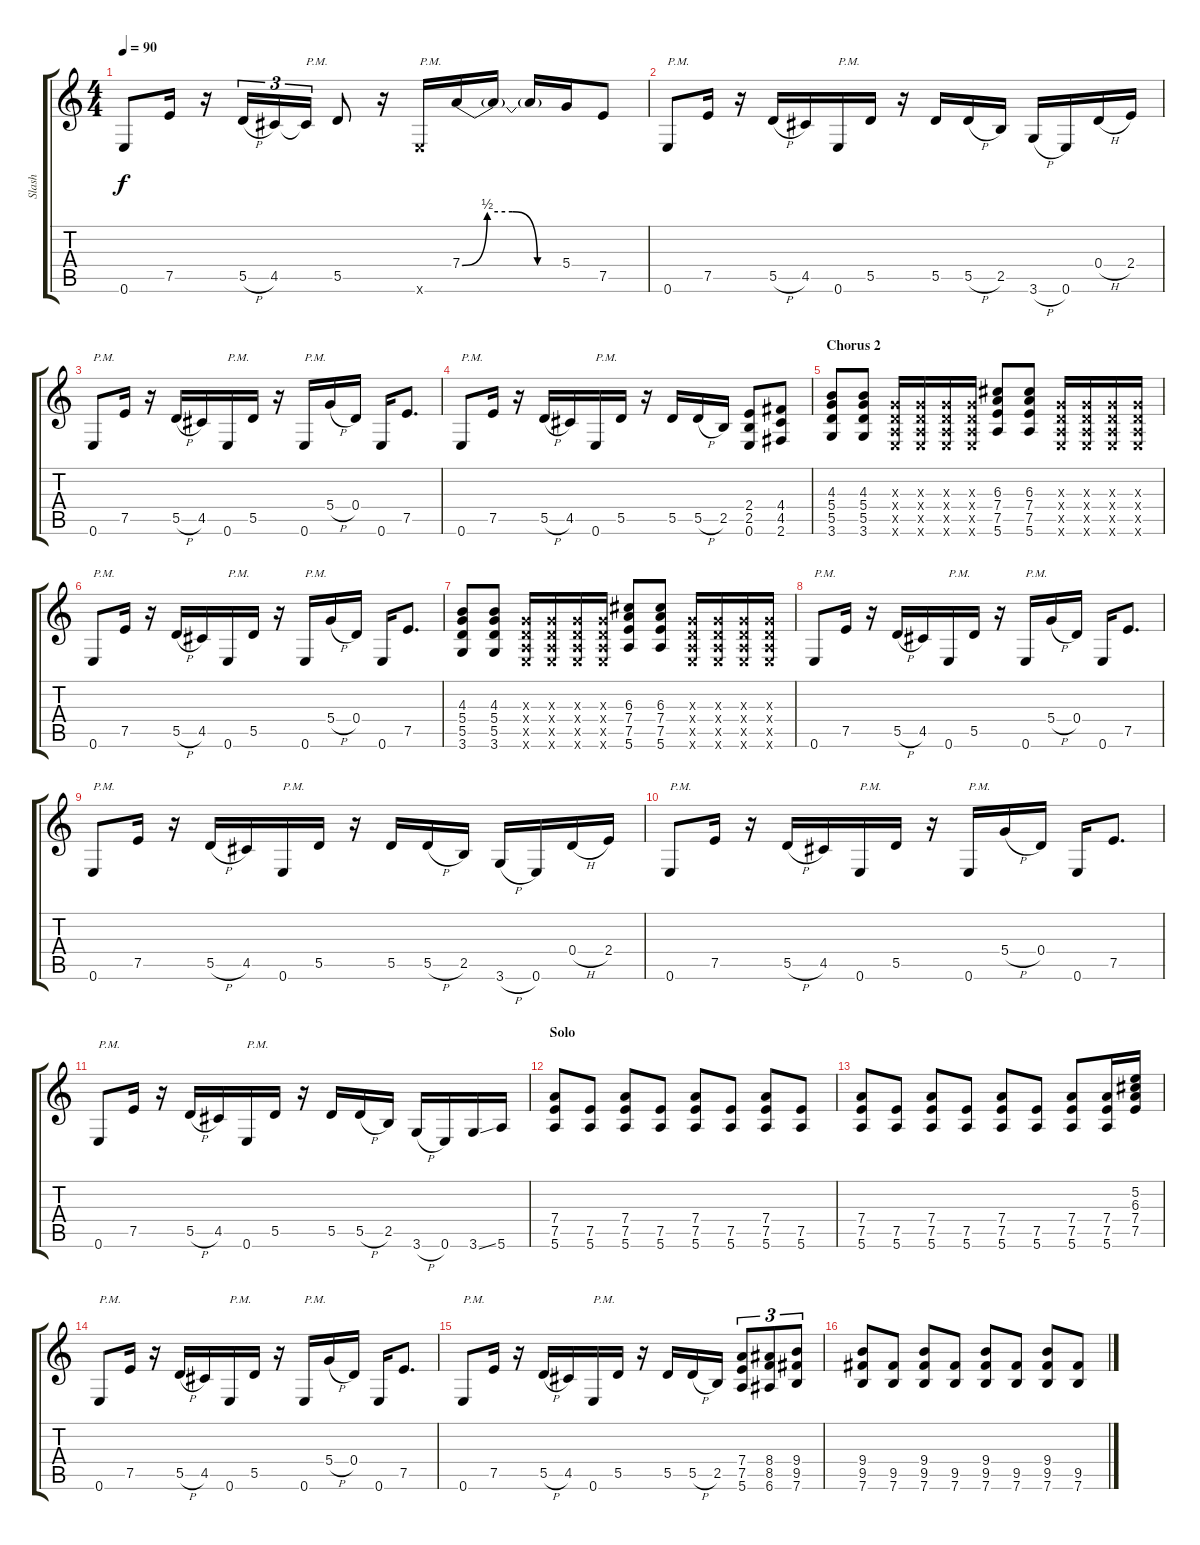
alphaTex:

\track ("Slash" "Slash") {instrument overdrivenguitar}
\staff {score tabs}
\tuning (E4 B3 G3 D3 A2 E2) {hide}
\ts (4 4)
\tempo 90
\clef g2
\ks c
0.6.8{dy f} 7.5.16 r.16 5.5{h}.16{tu (3 2)} 4.5.16{tu (3 2)} 4.5{t}.16{tu (3 2) txt "P.M."} 5.5.8 r.16 0.6{x}.16{txt "P.M."} 7.4{be (custom 0 0 15 2 30 2 45 0 60 0)}.16 7.4{t}.16 7.4{t}.16 5.4.16 7.5.8 |
0.6.8{txt "P.M."} 7.5.16 r.16 5.5{h}.16 4.5.16 0.6.16{txt "P.M."} 5.5.16 r.16 5.5.16 5.5{h}.16 2.5.16 3.6{h}.16 0.6.16 0.4{h}.16 2.4.16 |
0.6.8{txt "P.M."} 7.5.16 r.16 5.5{h}.16 4.5.16 0.6.16{txt "P.M."} 5.5.16 r.16 0.6.16{txt "P.M."} 5.4{h}.16 0.4.16 0.6.16 7.5.8{d} |
0.6.8{txt "P.M."} 7.5.16 r.16 5.5{h}.16 4.5.16 0.6.16{txt "P.M."} 5.5.16 r.16 5.5.16 5.5{h}.16 2.5.16 (2.4 2.5 0.6).8 (4.4 4.5 2.6).8 |
\section ("" "Chorus 2")
(4.3 5.4 5.5 3.6).8 (4.3 5.4 5.5 3.6).8 (0.3{x} 0.4{x} 0.5{x} 0.6{x}).16 (0.3{x} 0.4{x} 0.5{x} 0.6{x}).16 (0.3{x} 0.4{x} 0.5{x} 0.6{x}).16 (0.3{x} 0.4{x} 0.5{x} 0.6{x}).16 (6.3 7.4 7.5 5.6).8 (6.3 7.4 7.5 5.6).8 (0.3{x} 0.4{x} 0.5{x} 0.6{x}).16 (0.3{x} 0.4{x} 0.5{x} 0.6{x}).16 (0.3{x} 0.4{x} 0.5{x} 0.6{x}).16 (0.3{x} 0.4{x} 0.5{x} 0.6{x}).16 |
0.6.8{txt "P.M."} 7.5.16 r.16 5.5{h}.16 4.5.16 0.6.16{txt "P.M."} 5.5.16 r.16 0.6.16{txt "P.M."} 5.4{h}.16 0.4.16 0.6.16 7.5.8{d} |
(4.3 5.4 5.5 3.6).8 (4.3 5.4 5.5 3.6).8 (0.3{x} 0.4{x} 0.5{x} 0.6{x}).16 (0.3{x} 0.4{x} 0.5{x} 0.6{x}).16 (0.3{x} 0.4{x} 0.5{x} 0.6{x}).16 (0.3{x} 0.4{x} 0.5{x} 0.6{x}).16 (6.3 7.4 7.5 5.6).8 (6.3 7.4 7.5 5.6).8 (0.3{x} 0.4{x} 0.5{x} 0.6{x}).16 (0.3{x} 0.4{x} 0.5{x} 0.6{x}).16 (0.3{x} 0.4{x} 0.5{x} 0.6{x}).16 (0.3{x} 0.4{x} 0.5{x} 0.6{x}).16 |
0.6.8{txt "P.M."} 7.5.16 r.16 5.5{h}.16 4.5.16 0.6.16{txt "P.M."} 5.5.16 r.16 0.6.16{txt "P.M."} 5.4{h}.16 0.4.16 0.6.16 7.5.8{d} |
0.6.8{txt "P.M."} 7.5.16 r.16 5.5{h}.16 4.5.16 0.6.16{txt "P.M."} 5.5.16 r.16 5.5.16 5.5{h}.16 2.5.16 3.6{h}.16 0.6.16 0.4{h}.16 2.4.16 |
0.6.8{txt "P.M."} 7.5.16 r.16 5.5{h}.16 4.5.16 0.6.16{txt "P.M."} 5.5.16 r.16 0.6.16{txt "P.M."} 5.4{h}.16 0.4.16 0.6.16 7.5.8{d} |
0.6.8{txt "P.M."} 7.5.16 r.16 5.5{h}.16 4.5.16 0.6.16{txt "P.M."} 5.5.16 r.16 5.5.16 5.5{h}.16 2.5.16 3.6{h}.16 0.6.16 3.6{ss}.16 5.6.16 |
\section ("" "Solo")
(7.4 7.5 5.6).8 (7.5 5.6).8 (7.4 7.5 5.6).8 (7.5 5.6).8 (7.4 7.5 5.6).8 (7.5 5.6).8 (7.4 7.5 5.6).8 (7.5 5.6).8 |
(7.4 7.5 5.6).8 (7.5 5.6).8 (7.4 7.5 5.6).8 (7.5 5.6).8 (7.4 7.5 5.6).8 (7.5 5.6).8 (7.4 7.5 5.6).8 (7.4 7.5 5.6).16 (5.2 6.3 7.4 7.5).16 |
0.6.8{txt "P.M."} 7.5.16 r.16 5.5{h}.16 4.5.16 0.6.16{txt "P.M."} 5.5.16 r.16 0.6.16{txt "P.M."} 5.4{h}.16 0.4.16 0.6.16 7.5.8{d} |
0.6.8{txt "P.M."} 7.5.16 r.16 5.5{h}.16 4.5.16 0.6.16{txt "P.M."} 5.5.16 r.16 5.5.16 5.5{h}.16 2.5.16 (7.4 7.5 5.6).8{tu (3 2)} (8.4 8.5 6.6).8{tu (3 2)} (9.4 9.5 7.6).8{tu (3 2)} |
(9.4 9.5 7.6).8 (9.5 7.6).8 (9.4 9.5 7.6).8 (9.5 7.6).8 (9.4 9.5 7.6).8 (9.5 7.6).8 (9.4 9.5 7.6).8 (9.5 7.6).8
